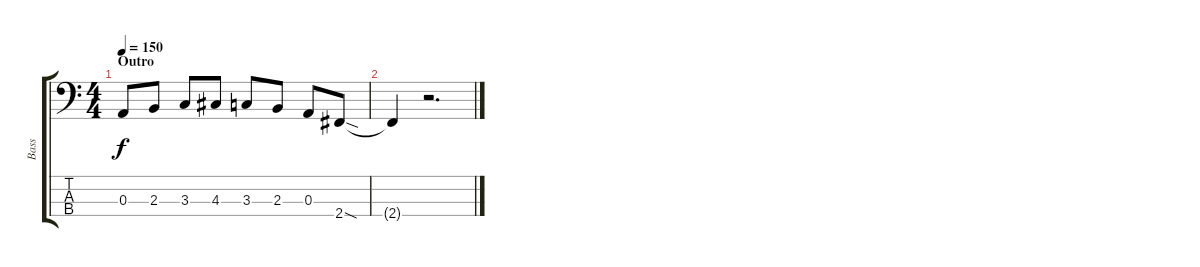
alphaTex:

\track ("Bass" "Bass") {instrument electricbassfinger}
\staff {score tabs}
\tuning (G2 D2 A1 E1) {hide}
\ts (4 4)
\section ("" "Outro")
\tempo 150
\clef f4
\ks c
0.3.8{dy f} 2.3.8 3.3.8 4.3.8 3.3.8 2.3.8 0.3.8 2.4{sod}.8 |
2.4{t}.4 r.2{d}
